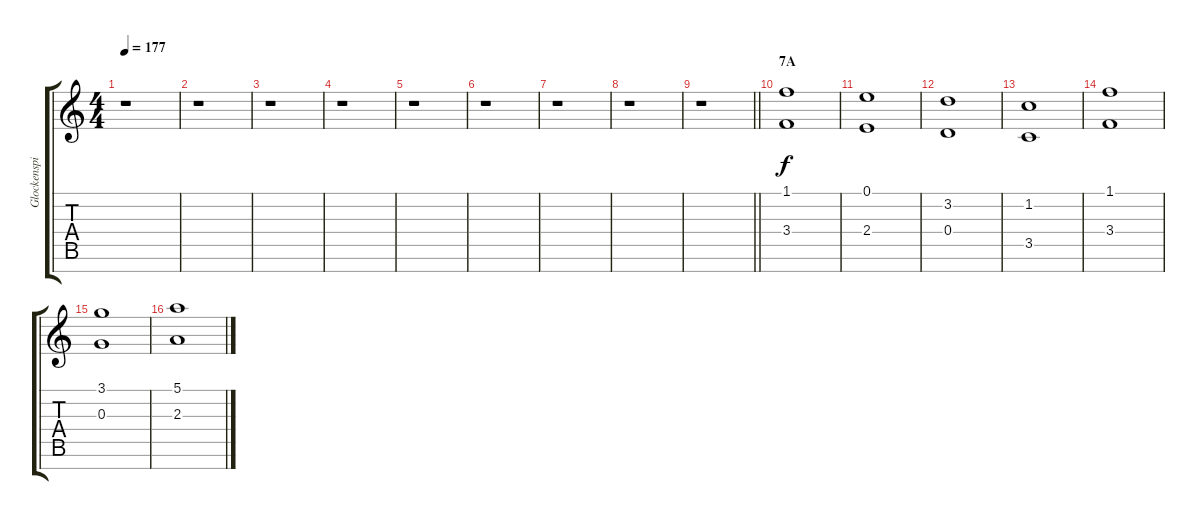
\track ("Glockenspiel" "Glockenspi") {instrument vibraphone}
\staff {score tabs}
\tuning (E5 B4 G4 D4 A3 E3 B2) {hide}
\ts (4 4)
\tempo 177
\clef g2
\ks c
r.1{dy f} |
r.1 |
r.1 |
r.1 |
r.1 |
r.1 |
r.1 |
r.1 |
\barLineRight lightlight
r.1 |
\section ("" "7A")
(1.1 3.4).1 |
(0.1 2.4).1 |
(3.2 0.4).1 |
(1.2 3.5).1 |
(1.1 3.4).1 |
(3.1 0.3).1 |
(5.1 2.3).1
